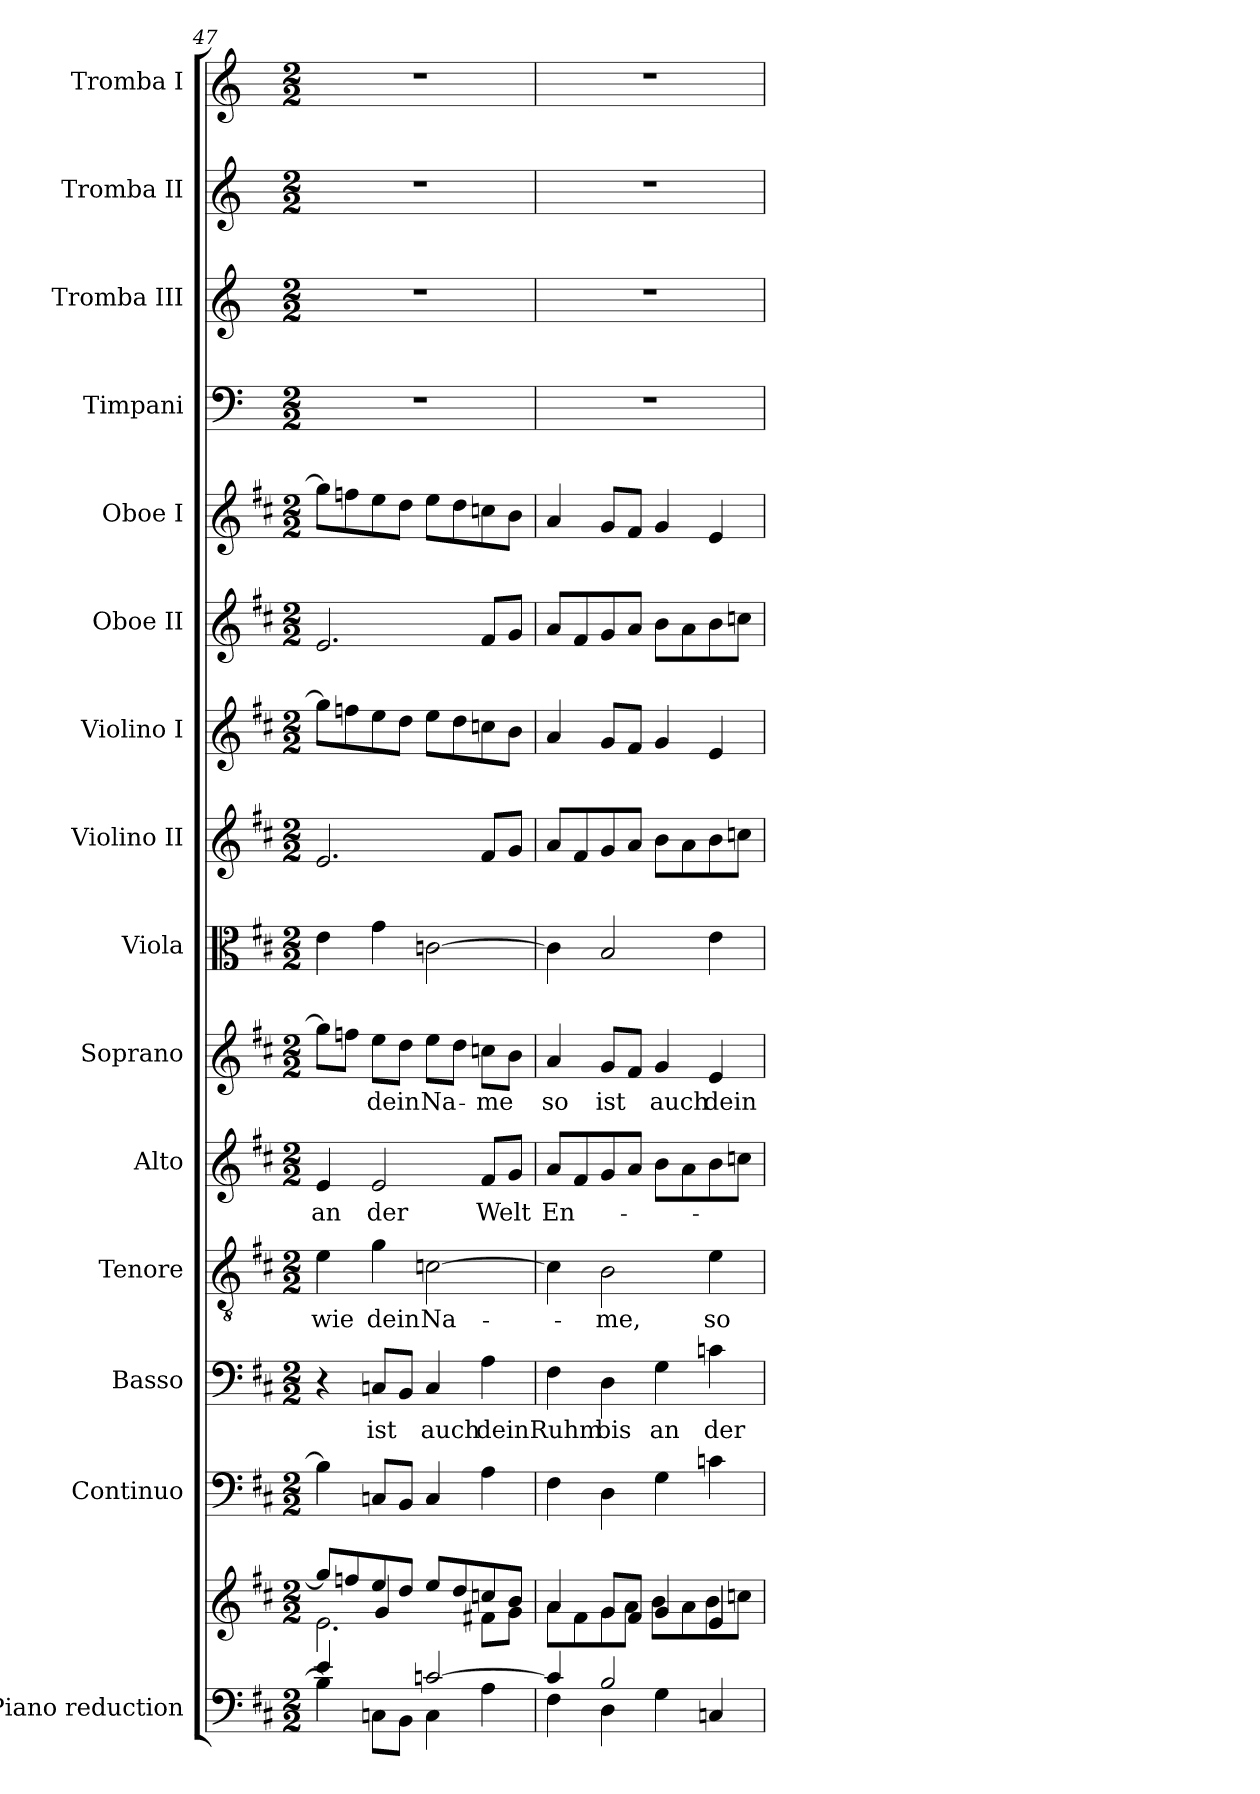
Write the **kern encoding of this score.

**kern	**kern	**kern	**kern	**text	**kern	**text	**kern	**text	**kern	**text	**kern	**kern	**kern	**kern	**kern	**kern	**kern	**kern	**kern
*part15	*part15	*part14	*part13	*part13	*part12	*part12	*part11	*part11	*part10	*part10	*part9	*part8	*part7	*part6	*part5	*part4	*part3	*part2	*part1
*staff16	*staff15	*staff14	*staff13	*staff13	*staff12	*staff12	*staff11	*staff11	*staff10	*staff10	*staff9	*staff8	*staff7	*staff6	*staff5	*staff4	*staff3	*staff2	*staff1
*I"Piano reduction	*	*I"Continuo	*I"Basso	*	*I"Tenore	*	*I"Alto	*	*I"Soprano	*	*I"Viola	*I"Violino II	*I"Violino I	*I"Oboe II	*I"Oboe I	*I"Timpani	*I"Tromba III	*I"Tromba II	*I"Tromba I
*I'Pno	*	*	*	*	*	*	*	*	*	*	*I'Vla	*I'Vln	*I'Vln	*I'Ob	*I'Ob	*I'Timp	*	*	*
*clefF4	*clefG2	*clefF4	*clefF4	*	*clefGv2	*	*clefG2	*	*clefG2	*	*clefC3	*clefG2	*clefG2	*clefG2	*clefG2	*clefF4	*clefG2	*clefG2	*clefG2
*	*	*	*	*	*	*	*	*	*	*	*	*	*	*	*	*	*ITrd-1c-2	*ITrd-1c-2	*ITrd-1c-2
*k[f#c#]	*k[f#c#]	*k[f#c#]	*k[f#c#]	*	*k[f#c#]	*	*k[f#c#]	*	*k[f#c#]	*	*k[f#c#]	*k[f#c#]	*k[f#c#]	*k[f#c#]	*k[f#c#]	*k[]	*k[f#c#]	*k[f#c#]	*k[f#c#]
*M2/2	*M2/2	*M2/2	*M2/2	*	*M2/2	*	*M2/2	*	*M2/2	*	*M2/2	*M2/2	*M2/2	*M2/2	*M2/2	*M2/2	*M2/2	*M2/2	*M2/2
=47	=47	=47	=47	=47	=47	=47	=47	=47	=47	=47	=47	=47	=47	=47	=47	=47	=47	=47	=47
*^	*^	*	*	*	*	*	*	*	*	*	*	*	*	*	*	*	*	*	*
*	*	*	*^	*	*	*	*	*	*	*	*	*	*	*	*	*	*	*	*	*	*
!	!	!	!	!	!	!	!	!	!LO:LY:b	!	!LO:LY:b	!	!	!	!	!	!	!	!	!	!	!
4e/	4B\]	8gg/L]	2.e\	4ryy	4B\]	4r	.	4e\	wie	4e/	an	8gg\L]	.	4e\	2.e/	8gg\L]	2.e/	8gg\L]	1r	1r	1r	1r
.	.	8ffn/	.	.	.	.	.	.	.	.	.	8ffn\J	.	.	.	8ffn\	.	8ffn\	.	.	.	.
!	!	!	!	!	!	!	!LO:LY:b	!	!LO:LY:b	!	!LO:LY:b	!	!LO:LY:b	!	!	!	!	!	!	!	!	!
4ryy	8Cn\L	8ee/	.	4g/	8Cn/L	8Cn/L	ist	4g\	dein	2e/	der	8ee\L	dein	4g\	.	8ee\	.	8ee\	.	.	.	.
.	8BB\J	8dd/J	.	.	8BB/J	8BB/J	.	.	.	.	.	8dd\J	.	.	.	8dd\J	.	8dd\J	.	.	.	.
!	!	!	!	!	!	!	!LO:LY:b	!	!LO:LY:b	!	!	!	!LO:LY:b	!	!	!	!	!	!	!	!	!
[2cn/	4C\	8ee/L	.	2ryy	4C/	4C/	auch	[2cn\	Na-	.	.	8ee\L	Na-	[2cn\	.	8ee\L	.	8ee\L	.	.	.	.
.	.	8dd/	.	.	.	.	.	.	.	.	.	8dd\J	.	.	.	8dd\	.	8dd\	.	.	.	.
!	!	!	!	!	!	!	!LO:LY:b	!	!	!	!LO:LY:b	!	!LO:LY:b	!	!	!	!	!	!	!	!	!
.	4A\	8ccn/	8f#X\L	.	4A\	4A\	dein	.	.	8f#/L	Welt	8ccn\L	-me	.	8f#/L	8ccn\	8f#/L	8ccn\	.	.	.	.
.	.	8b/J	8g\J	.	.	.	.	.	.	8g/J	.	8b\J	.	.	8g/J	8b\J	8g/J	8b\J	.	.	.	.
=48	=48	=48	=48	=48	=48	=48	=48	=48	=48	=48	=48	=48	=48	=48	=48	=48	=48	=48	=48	=48	=48	=48
!	!	!	!	!	!	!	!LO:LY:b	!	!	!	!LO:LY:b	!	!LO:LY:b	!	!	!	!	!	!	!	!	!
4c/]	4F#\	4a/	8a\L	2.ryy	4F#\	4F#\	Ruhm	4c\]	.	8a/L	En-	4a/	so	4c\]	8a/L	4a/	8a/L	4a/	1r	1r	1r	1r
.	.	.	8f#\	.	.	.	.	.	.	8f#/	.	.	.	.	8f#/	.	8f#/	.	.	.	.	.
!	!	!	!	!	!	!	!LO:LY:b	!	!LO:LY:b	!	!	!	!LO:LY:b	!	!	!	!	!	!	!	!	!
2B/	4D\	8g/L	8g\	.	4D\	4D\	bis	2B\	-me,	8g/	.	8g/L	ist	2B/	8g/	8g/L	8g/	8g/L	.	.	.	.
.	.	8f#/J	8a\J	.	.	.	.	.	.	8a/J	.	8f#/J	.	.	8a/J	8f#/J	8a/J	8f#/J	.	.	.	.
!	!	!	!	!	!	!	!LO:LY:b	!	!	!	!	!	!LO:LY:b	!	!	!	!	!	!	!	!	!
.	4G\	4g/	8b\L	.	4G\	4G\	an	.	.	8b\L	.	4g/	auch	.	8b\L	4g/	8b\L	4g/	.	.	.	.
.	.	.	8a\	.	.	.	.	.	.	8a\	.	.	.	.	8a\	.	8a\	.	.	.	.	.
!	!	!	!	!	!	!	!LO:LY:b	!	!LO:LY:b	!	!	!	!LO:LY:b	!	!	!	!	!	!	!	!	!
4ryy	4Cn/	4e/	8b\	4e/	4cn\	4cn\	der	4e\	so	8b\	.	4e/	dein	4e\	8b\	4e/	8b\	4e/	.	.	.	.
.	.	.	8ccn\J	.	.	.	.	.	.	8ccn\J	.	.	.	.	8ccn\J	.	8ccn\J	.	.	.	.	.
*v	*v	*	*	*	*	*	*	*	*	*	*	*	*	*	*	*	*	*	*	*	*	*
*	*v	*v	*v	*	*	*	*	*	*	*	*	*	*	*	*	*	*	*	*	*	*
=	=	=	=	=	=	=	=	=	=	=	=	=	=	=	=	=	=	=	=
*-	*-	*-	*-	*-	*-	*-	*-	*-	*-	*-	*-	*-	*-	*-	*-	*-	*-	*-	*-
